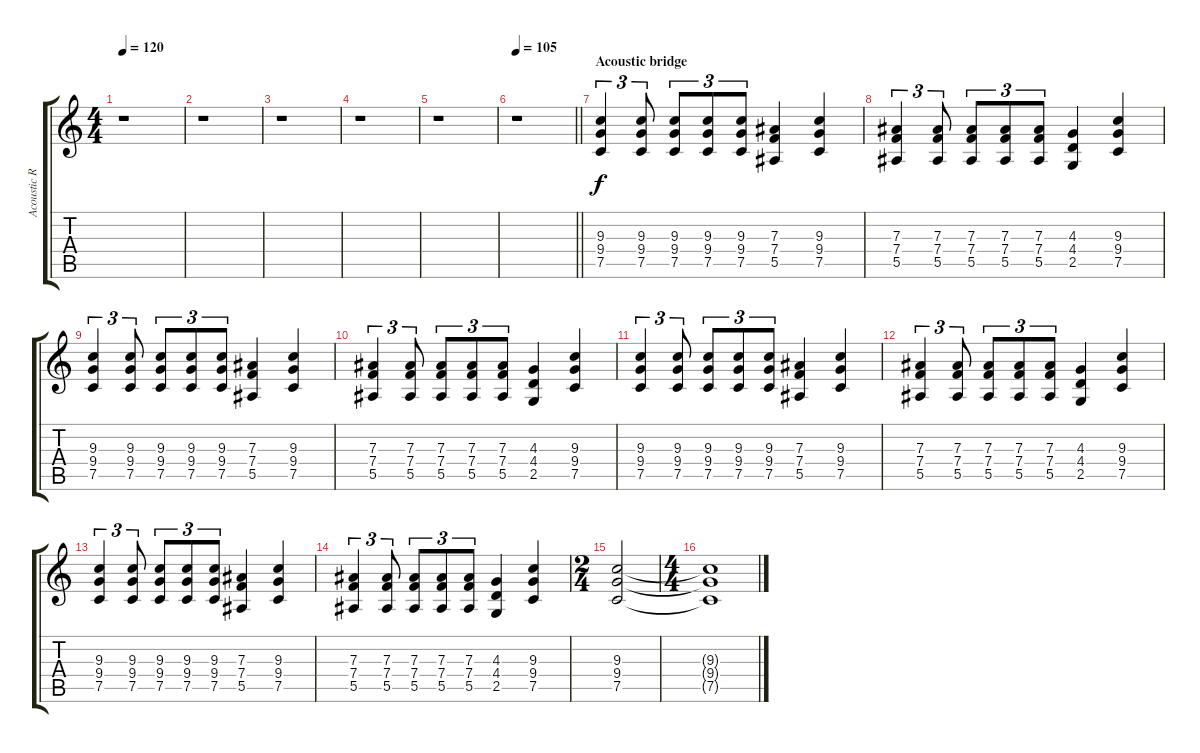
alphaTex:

\track ("Acoustic Rhythm Guitar" "Acoustic R") {instrument acousticguitarsteel}
\staff {score tabs}
\tuning (C4 G3 Eb3 Bb2 F2 C2) {hide}
\ts (4 4)
\tempo 120
\clef g2
\ks c
r.1{dy f} |
r.1 |
r.1 |
r.1 |
r.1 |
\tempo 105
\barLineRight lightlight
r.1 |
\section ("" "Acoustic bridge")
(9.3 9.4 7.5).4{tu (3 2)} (9.3 9.4 7.5).8{tu (3 2)} (9.3 9.4 7.5).8{tu (3 2)} (9.3 9.4 7.5).8{tu (3 2)} (9.3 9.4 7.5).8{tu (3 2)} (7.3 7.4 5.5).4 (9.3 9.4 7.5).4 |
(7.3 7.4 5.5).4{tu (3 2)} (7.3 7.4 5.5).8{tu (3 2)} (7.3 7.4 5.5).8{tu (3 2)} (7.3 7.4 5.5).8{tu (3 2)} (7.3 7.4 5.5).8{tu (3 2)} (4.3 4.4 2.5).4 (9.3 9.4 7.5).4 |
(9.3 9.4 7.5).4{tu (3 2)} (9.3 9.4 7.5).8{tu (3 2)} (9.3 9.4 7.5).8{tu (3 2)} (9.3 9.4 7.5).8{tu (3 2)} (9.3 9.4 7.5).8{tu (3 2)} (7.3 7.4 5.5).4 (9.3 9.4 7.5).4 |
(7.3 7.4 5.5).4{tu (3 2)} (7.3 7.4 5.5).8{tu (3 2)} (7.3 7.4 5.5).8{tu (3 2)} (7.3 7.4 5.5).8{tu (3 2)} (7.3 7.4 5.5).8{tu (3 2)} (4.3 4.4 2.5).4 (9.3 9.4 7.5).4 |
(9.3 9.4 7.5).4{tu (3 2)} (9.3 9.4 7.5).8{tu (3 2)} (9.3 9.4 7.5).8{tu (3 2)} (9.3 9.4 7.5).8{tu (3 2)} (9.3 9.4 7.5).8{tu (3 2)} (7.3 7.4 5.5).4 (9.3 9.4 7.5).4 |
(7.3 7.4 5.5).4{tu (3 2)} (7.3 7.4 5.5).8{tu (3 2)} (7.3 7.4 5.5).8{tu (3 2)} (7.3 7.4 5.5).8{tu (3 2)} (7.3 7.4 5.5).8{tu (3 2)} (4.3 4.4 2.5).4 (9.3 9.4 7.5).4 |
(9.3 9.4 7.5).4{tu (3 2)} (9.3 9.4 7.5).8{tu (3 2)} (9.3 9.4 7.5).8{tu (3 2)} (9.3 9.4 7.5).8{tu (3 2)} (9.3 9.4 7.5).8{tu (3 2)} (7.3 7.4 5.5).4 (9.3 9.4 7.5).4 |
(7.3 7.4 5.5).4{tu (3 2)} (7.3 7.4 5.5).8{tu (3 2)} (7.3 7.4 5.5).8{tu (3 2)} (7.3 7.4 5.5).8{tu (3 2)} (7.3 7.4 5.5).8{tu (3 2)} (4.3 4.4 2.5).4 (9.3 9.4 7.5).4 |
\ts (2 4)
(9.3 9.4 7.5).2 |
\ts (4 4)
(9.3{t} 9.4{t} 7.5{t}).1
